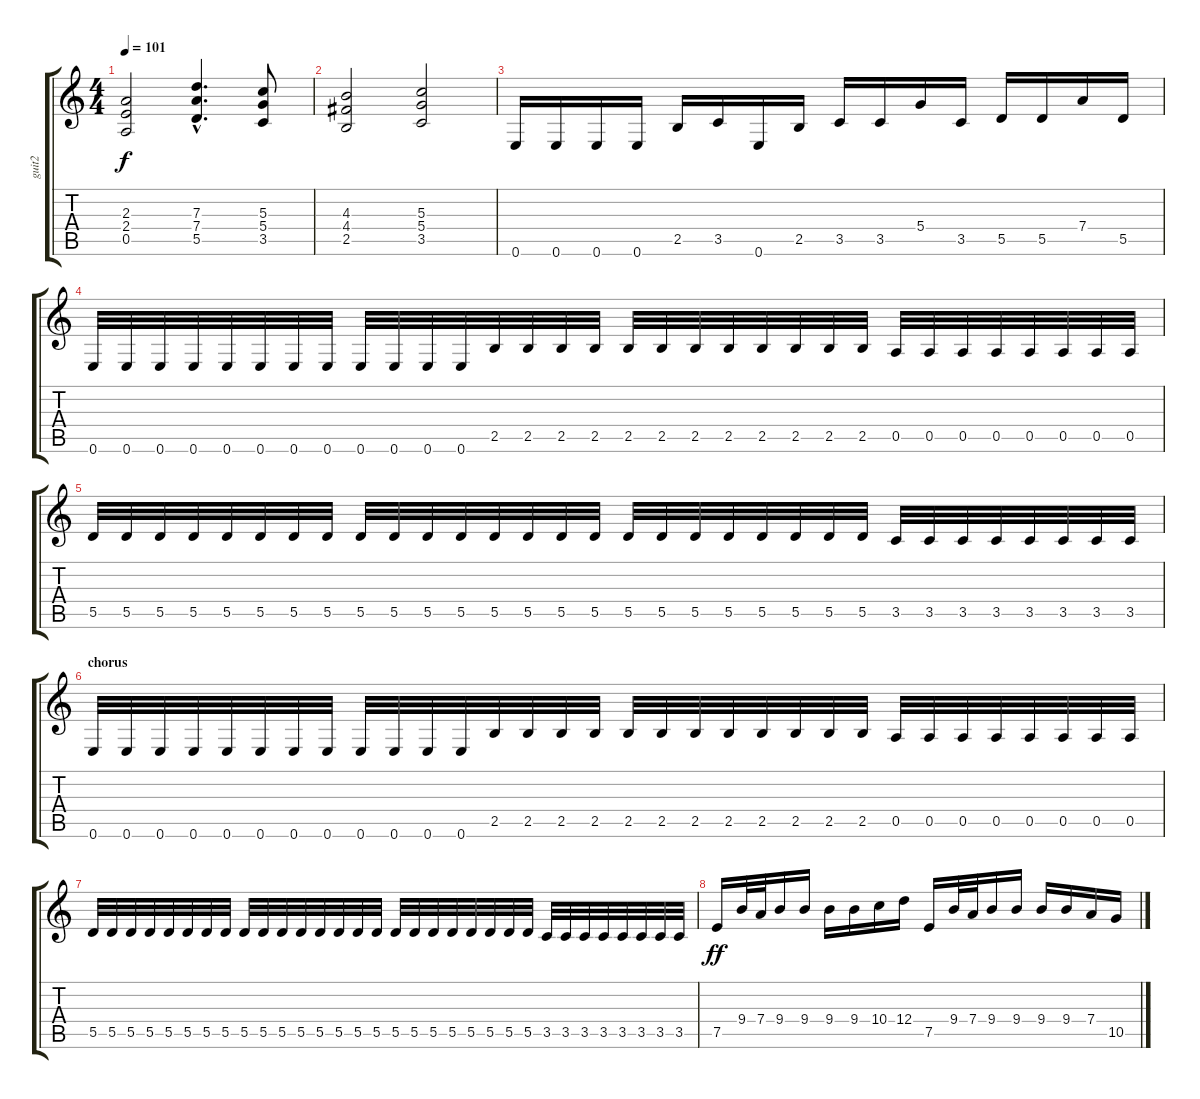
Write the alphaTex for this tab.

\track ("guit2" "guit2") {instrument distortionguitar}
\staff {score tabs}
\tuning (E4 B3 G3 D3 A2 E2) {hide}
\ts (4 4)
\tempo 101
\clef g2
\ks c
(2.3 2.4 0.5).2{dy f} (7.3{hac} 7.4{hac} 5.5{hac}).4{d} (5.3 5.4 3.5).8 |
(4.3 4.4 2.5).2 (5.3 5.4 3.5).2 |
0.6.16 0.6.16 0.6.16 0.6.16 2.5.16 3.5.16 0.6.16 2.5.16 3.5.16 3.5.16 5.4.16 3.5.16 5.5.16 5.5.16 7.4.16 5.5.16 |
0.6.32 0.6.32 0.6.32 0.6.32 0.6.32 0.6.32 0.6.32 0.6.32 0.6.32 0.6.32 0.6.32 0.6.32 2.5.32 2.5.32 2.5.32 2.5.32 2.5.32 2.5.32 2.5.32 2.5.32 2.5.32 2.5.32 2.5.32 2.5.32 0.5.32 0.5.32 0.5.32 0.5.32 0.5.32 0.5.32 0.5.32 0.5.32 |
5.5.32 5.5.32 5.5.32 5.5.32 5.5.32 5.5.32 5.5.32 5.5.32 5.5.32 5.5.32 5.5.32 5.5.32 5.5.32 5.5.32 5.5.32 5.5.32 5.5.32 5.5.32 5.5.32 5.5.32 5.5.32 5.5.32 5.5.32 5.5.32 3.5.32 3.5.32 3.5.32 3.5.32 3.5.32 3.5.32 3.5.32 3.5.32 |
\section ("" "chorus")
0.6.32 0.6.32 0.6.32 0.6.32 0.6.32 0.6.32 0.6.32 0.6.32 0.6.32 0.6.32 0.6.32 0.6.32 2.5.32 2.5.32 2.5.32 2.5.32 2.5.32 2.5.32 2.5.32 2.5.32 2.5.32 2.5.32 2.5.32 2.5.32 0.5.32 0.5.32 0.5.32 0.5.32 0.5.32 0.5.32 0.5.32 0.5.32 |
5.5.32 5.5.32 5.5.32 5.5.32 5.5.32 5.5.32 5.5.32 5.5.32 5.5.32 5.5.32 5.5.32 5.5.32 5.5.32 5.5.32 5.5.32 5.5.32 5.5.32 5.5.32 5.5.32 5.5.32 5.5.32 5.5.32 5.5.32 5.5.32 3.5.32 3.5.32 3.5.32 3.5.32 3.5.32 3.5.32 3.5.32 3.5.32 |
7.5.16{dy ff} 9.4.32 7.4.32 9.4.16 9.4.16 9.4.16 9.4.16 10.4.16 12.4.16 7.5.16 9.4.32 7.4.32 9.4.16 9.4.16 9.4.16 9.4.16 7.4.16 10.5.16
